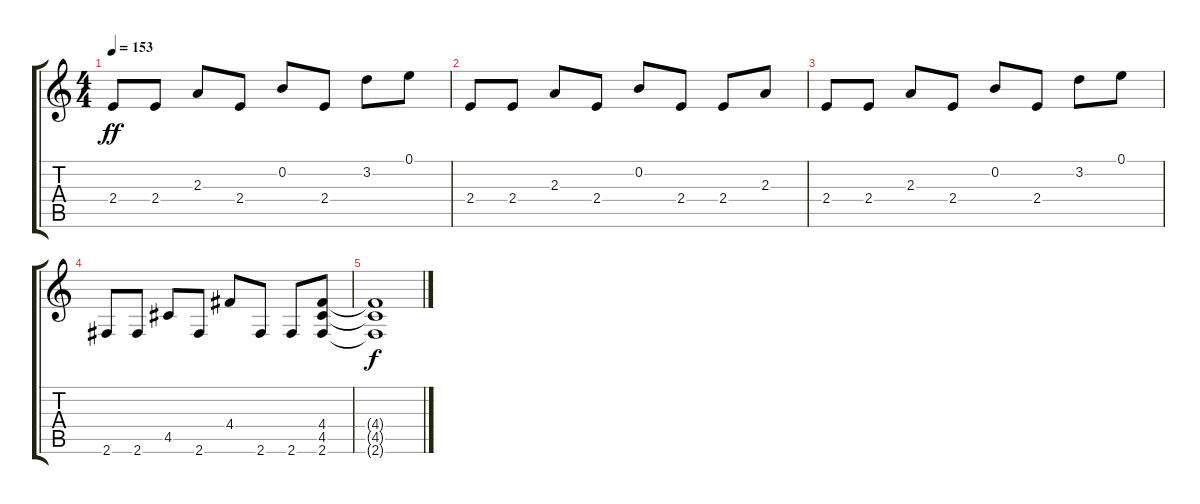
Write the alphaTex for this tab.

\track "" {instrument acousticguitarsteel}
\staff {score tabs}
\tuning (E4 B3 G3 D3 A2 E2) {hide}
\ts (4 4)
\tempo 153
\clef g2
\ks c
2.4.8{dy ff} 2.4.8 2.3.8 2.4.8 0.2.8 2.4.8 3.2.8 0.1.8 |
2.4.8 2.4.8 2.3.8 2.4.8 0.2.8 2.4.8 2.4.8 2.3.8 |
2.4.8 2.4.8 2.3.8 2.4.8 0.2.8 2.4.8 3.2.8 0.1.8 |
2.6.8 2.6.8 4.5.8 2.6.8 4.4.8 2.6.8 2.6.8 (4.4 4.5 2.6).8 |
(4.4{t} 4.5{t} 2.6{t}).1{dy f}
